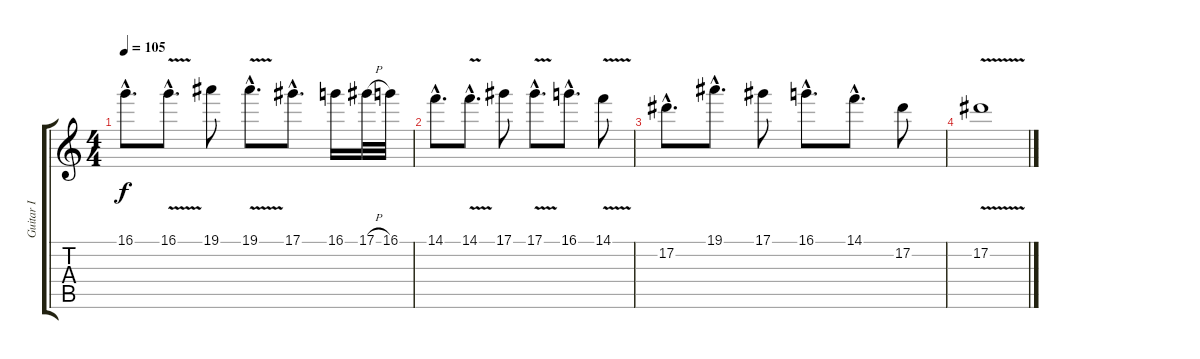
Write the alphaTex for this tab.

\track ("Guitar I" "Guitar I") {instrument distortionguitar}
\staff {score tabs}
\tuning (Eb4 Bb3 Gb3 Db3 Ab2 Eb2) {hide}
\ts (4 4)
\tempo 105
\clef g2
\ks c
16.1{hac}.8{d dy f} 16.1{v hac}.8{d} 19.1.8 19.1{v hac}.8{d} 17.1{hac}.8{d} 16.1.16 17.1{h}.32 16.1.32 |
14.1{hac}.8{d} 14.1{v hac}.8{d} 17.1.8 17.1{v hac}.8{d} 16.1{hac}.8{d} 14.1{v}.8 |
17.2{hac}.8{d} 19.1{hac}.8{d} 17.1.8 16.1{hac}.8{d} 14.1{hac}.8{d} 17.2.8 |
17.2{v}.1
